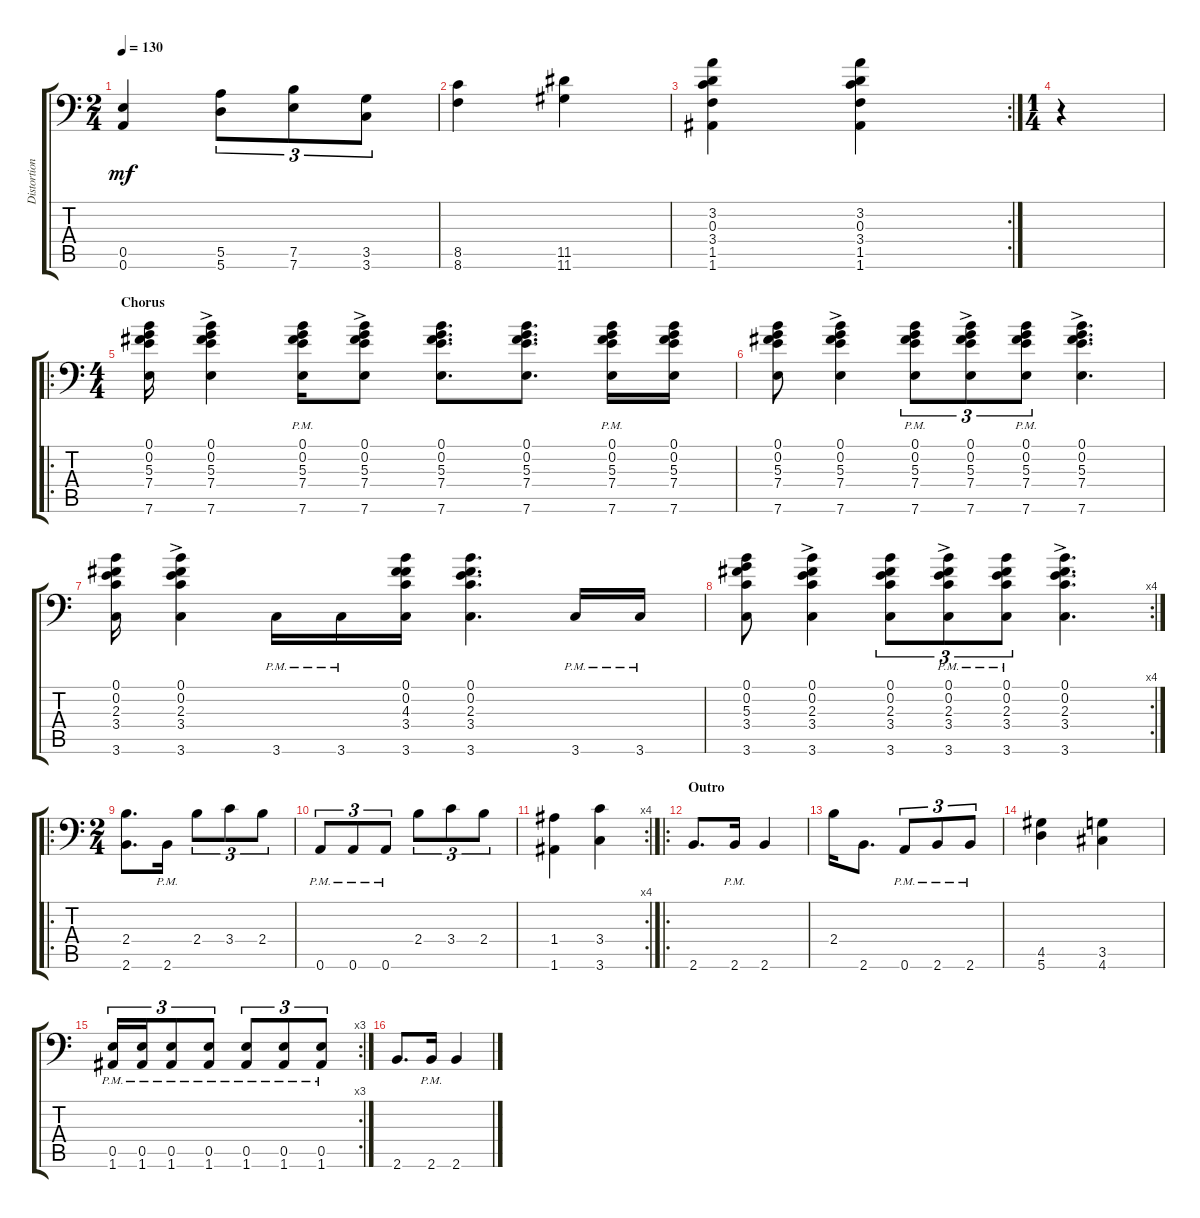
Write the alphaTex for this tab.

\track ("Distortion Guitar" "Distortion") {instrument distortionguitar}
\staff {score tabs}
\tuning (B3 Gb3 D3 A2 E2 A1) {hide}
\ts (2 4)
\tempo 130
\clef f4
\ks c
(0.5 0.6).4{dy mf} (5.5 5.6).8{tu (3 2)} (7.5 7.6).8{tu (3 2)} (3.5 3.6).8{tu (3 2)} |
(8.5 8.6).4 (11.5 11.6).4 |
\rc 2
(3.2 0.3 3.4 1.5 1.6).4 (3.2 0.3 3.4 1.5 1.6).4 |
\ts (1 4)
r.4 |
\ro
\ts (4 4)
\section ("" "Chorus")
(0.1 0.2 5.3 7.4 7.6).16 (0.1{ac} 0.2{ac} 5.3{ac} 7.4{ac} 7.6{ac}).4 (0.1{pm} 0.2{pm} 5.3{pm} 7.4{pm} 7.6{pm}).16 (0.1{ac} 0.2{ac} 5.3{ac} 7.4{ac} 7.6{ac}).8 (0.1 0.2 5.3 7.4 7.6).8{d} (0.1 0.2 5.3 7.4 7.6).8{d} (0.1{pm} 0.2{pm} 5.3{pm} 7.4{pm} 7.6{pm}).16 (0.1 0.2 5.3 7.4 7.6).16 |
(0.1 0.2 5.3 7.4 7.6).8 (0.1{ac} 0.2{ac} 5.3{ac} 7.4{ac} 7.6{ac}).4 (0.1{pm} 0.2{pm} 5.3{pm} 7.4{pm} 7.6{pm}).8{tu (3 2)} (0.1{ac} 0.2{ac} 5.3{ac} 7.4{ac} 7.6{ac}).8{tu (3 2)} (0.1{pm} 0.2{pm} 5.3{pm} 7.4{pm} 7.6{pm}).8{tu (3 2)} (0.1{ac} 0.2{ac} 5.3{ac} 7.4{ac} 7.6{ac}).4{d} |
(0.1 0.2 2.3 3.4 3.6).16 (0.1{ac} 0.2{ac} 2.3{ac} 3.4{ac} 3.6{ac}).4 3.6{pm}.16 3.6{pm}.16 (0.1 0.2 4.3 3.4 3.6).16 (0.1 0.2 2.3 3.4 3.6).4{d} 3.6{pm}.16 3.6{pm}.16 |
\rc 4
(0.1 0.2 5.3 3.4 3.6).8 (0.1{ac} 0.2{ac} 2.3{ac} 3.4{ac} 3.6{ac}).4 (0.1 0.2 2.3 3.4 3.6).8{tu (3 2)} (0.1{ac pm} 0.2{ac pm} 2.3{ac pm} 3.4{ac pm} 3.6{ac pm}).8{tu (3 2)} (0.1{pm} 0.2{pm} 2.3{pm} 3.4{pm} 3.6{pm}).8{tu (3 2)} (0.1{ac} 0.2{ac} 2.3{ac} 3.4{ac} 3.6{ac}).4{d} |
\ro
\ts (2 4)
(2.4 2.6).8{d} 2.6{pm}.16 2.4.8{tu (3 2)} 3.4.8{tu (3 2)} 2.4.8{tu (3 2)} |
0.6{pm}.8{tu (3 2)} 0.6{pm}.8{tu (3 2)} 0.6{pm}.8{tu (3 2)} 2.4.8{tu (3 2)} 3.4.8{tu (3 2)} 2.4.8{tu (3 2)} |
\rc 4
(1.4 1.6).4 (3.4 3.6).4 |
\ro
\section ("" "Outro")
2.6.8{d} 2.6{pm}.16 2.6.4 |
2.4.16 2.6.8{d} 0.6{pm}.8{tu (3 2)} 2.6{pm}.8{tu (3 2)} 2.6{pm}.8{tu (3 2)} |
(4.5 5.6).4 (3.5 4.6).4 |
\rc 3
(0.5{pm} 1.6{pm}).16{tu (3 2)} (0.5{pm} 1.6{pm}).16{tu (3 2)} (0.5{pm} 1.6{pm}).8{tu (3 2)} (0.5{pm} 1.6{pm}).8{tu (3 2)} (0.5{pm} 1.6{pm}).8{tu (3 2)} (0.5{pm} 1.6{pm}).8{tu (3 2)} (0.5{pm} 1.6{pm}).8{tu (3 2)} |
2.6.8{d} 2.6{pm}.16 2.6.4
